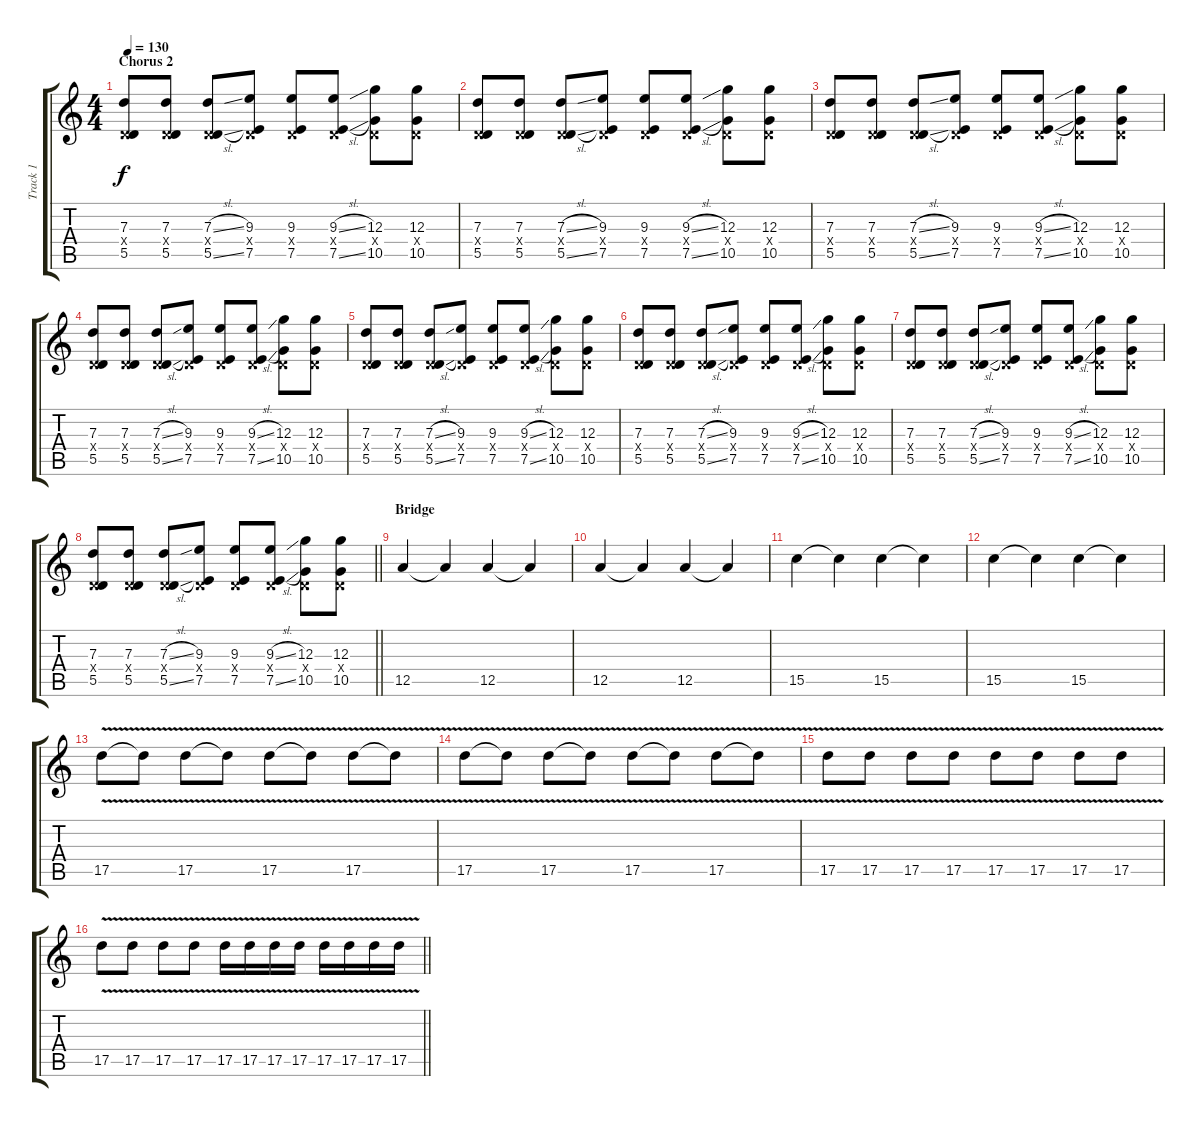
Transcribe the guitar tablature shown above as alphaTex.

\track ("Track 1" "Track 1") {instrument overdrivenguitar}
\staff {score tabs}
\tuning (E4 B3 G3 D3 A2 E2) {hide}
\ts (4 4)
\section ("" "Chorus 2")
\tempo 130
\clef g2
\ks c
(7.3 0.4{x} 5.5).8{dy f} (7.3 0.4{x} 5.5).8 (7.3{sl} 0.4{x} 5.5{sl}).8 (9.3 0.4{x} 7.5).8 (9.3 0.4{x} 7.5).8 (9.3{sl} 0.4{x} 7.5{sl}).8 (12.3 0.4{x} 10.5).8 (12.3 0.4{x} 10.5).8 |
(7.3 0.4{x} 5.5).8 (7.3 0.4{x} 5.5).8 (7.3{sl} 0.4{x} 5.5{sl}).8 (9.3 0.4{x} 7.5).8 (9.3 0.4{x} 7.5).8 (9.3{sl} 0.4{x} 7.5{sl}).8 (12.3 0.4{x} 10.5).8 (12.3 0.4{x} 10.5).8 |
(7.3 0.4{x} 5.5).8 (7.3 0.4{x} 5.5).8 (7.3{sl} 0.4{x} 5.5{sl}).8 (9.3 0.4{x} 7.5).8 (9.3 0.4{x} 7.5).8 (9.3{sl} 0.4{x} 7.5{sl}).8 (12.3 0.4{x} 10.5).8 (12.3 0.4{x} 10.5).8 |
(7.3 0.4{x} 5.5).8 (7.3 0.4{x} 5.5).8 (7.3{sl} 0.4{x} 5.5{sl}).8 (9.3 0.4{x} 7.5).8 (9.3 0.4{x} 7.5).8 (9.3{sl} 0.4{x} 7.5{sl}).8 (12.3 0.4{x} 10.5).8 (12.3 0.4{x} 10.5).8 |
(7.3 0.4{x} 5.5).8 (7.3 0.4{x} 5.5).8 (7.3{sl} 0.4{x} 5.5{sl}).8 (9.3 0.4{x} 7.5).8 (9.3 0.4{x} 7.5).8 (9.3{sl} 0.4{x} 7.5{sl}).8 (12.3 0.4{x} 10.5).8 (12.3 0.4{x} 10.5).8 |
(7.3 0.4{x} 5.5).8 (7.3 0.4{x} 5.5).8 (7.3{sl} 0.4{x} 5.5{sl}).8 (9.3 0.4{x} 7.5).8 (9.3 0.4{x} 7.5).8 (9.3{sl} 0.4{x} 7.5{sl}).8 (12.3 0.4{x} 10.5).8 (12.3 0.4{x} 10.5).8 |
(7.3 0.4{x} 5.5).8 (7.3 0.4{x} 5.5).8 (7.3{sl} 0.4{x} 5.5{sl}).8 (9.3 0.4{x} 7.5).8 (9.3 0.4{x} 7.5).8 (9.3{sl} 0.4{x} 7.5{sl}).8 (12.3 0.4{x} 10.5).8 (12.3 0.4{x} 10.5).8 |
\barLineRight lightlight
(7.3 0.4{x} 5.5).8 (7.3 0.4{x} 5.5).8 (7.3{sl} 0.4{x} 5.5{sl}).8 (9.3 0.4{x} 7.5).8 (9.3 0.4{x} 7.5).8 (9.3{sl} 0.4{x} 7.5{sl}).8 (12.3 0.4{x} 10.5).8 (12.3 0.4{x} 10.5).8 |
\section ("" "Bridge")
12.5.4 12.5{t}.4 12.5.4 12.5{t}.4 |
12.5.4 12.5{t}.4 12.5.4 12.5{t}.4 |
15.5.4 15.5{t}.4 15.5.4 15.5{t}.4 |
15.5.4 15.5{t}.4 15.5.4 15.5{t}.4 |
17.5{v}.8 17.5{t}.8 17.5{v}.8 17.5{t}.8 17.5{v}.8 17.5{t}.8 17.5{v}.8 17.5{t}.8 |
17.5{v}.8 17.5{t}.8 17.5{v}.8 17.5{t}.8 17.5{v}.8 17.5{t}.8 17.5{v}.8 17.5{t}.8 |
17.5{v}.8 17.5{v}.8 17.5{v}.8 17.5{v}.8 17.5{v}.8 17.5{v}.8 17.5{v}.8 17.5{v}.8 |
\barLineRight lightlight
17.5{v}.8 17.5{v}.8 17.5{v}.8 17.5{v}.8 17.5{v}.16 17.5{v}.16 17.5{v}.16 17.5{v}.16 17.5{v}.16 17.5{v}.16 17.5{v}.16 17.5{v}.16
